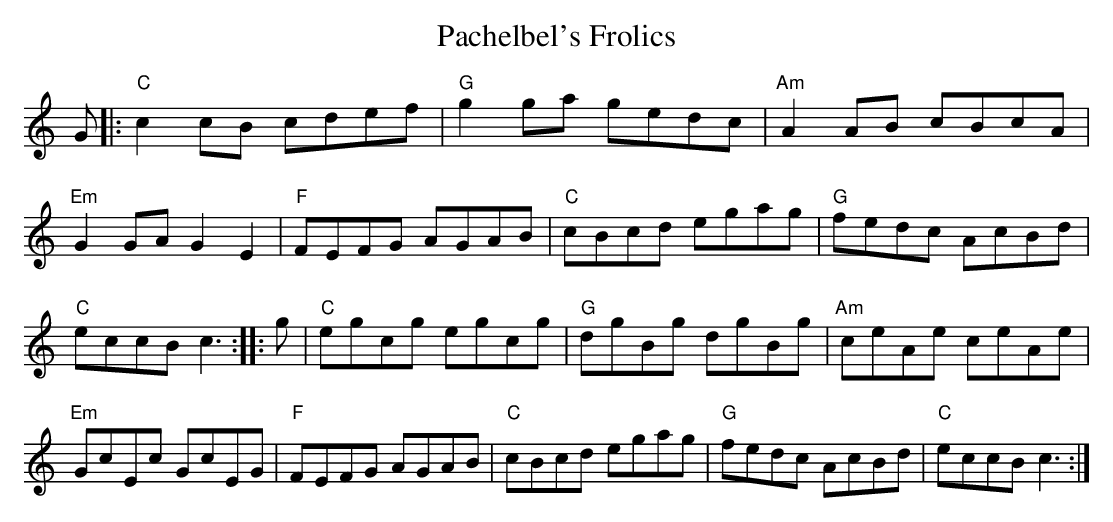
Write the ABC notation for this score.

X:1
T:Pachelbel's Frolics
L:1/8
E:9
K:C
G|:"C"c2 cB cdef|"G"g2 ga gedc|"Am"A2 AB cBcA|"Em"G2 GA G2 E2|\
"F"FEFG AGAB|"C"cBcd egag|"G"fedc AcBd|"C"eccB c3::\
g|"C"egcg egcg|"G"dgBg dgBg|"Am"ceAe ceAe|"Em"GcEc GcEG|\
"F"FEFG AGAB|"C"cBcd egag|"G"fedc AcBd|"C"eccB c3:|**
